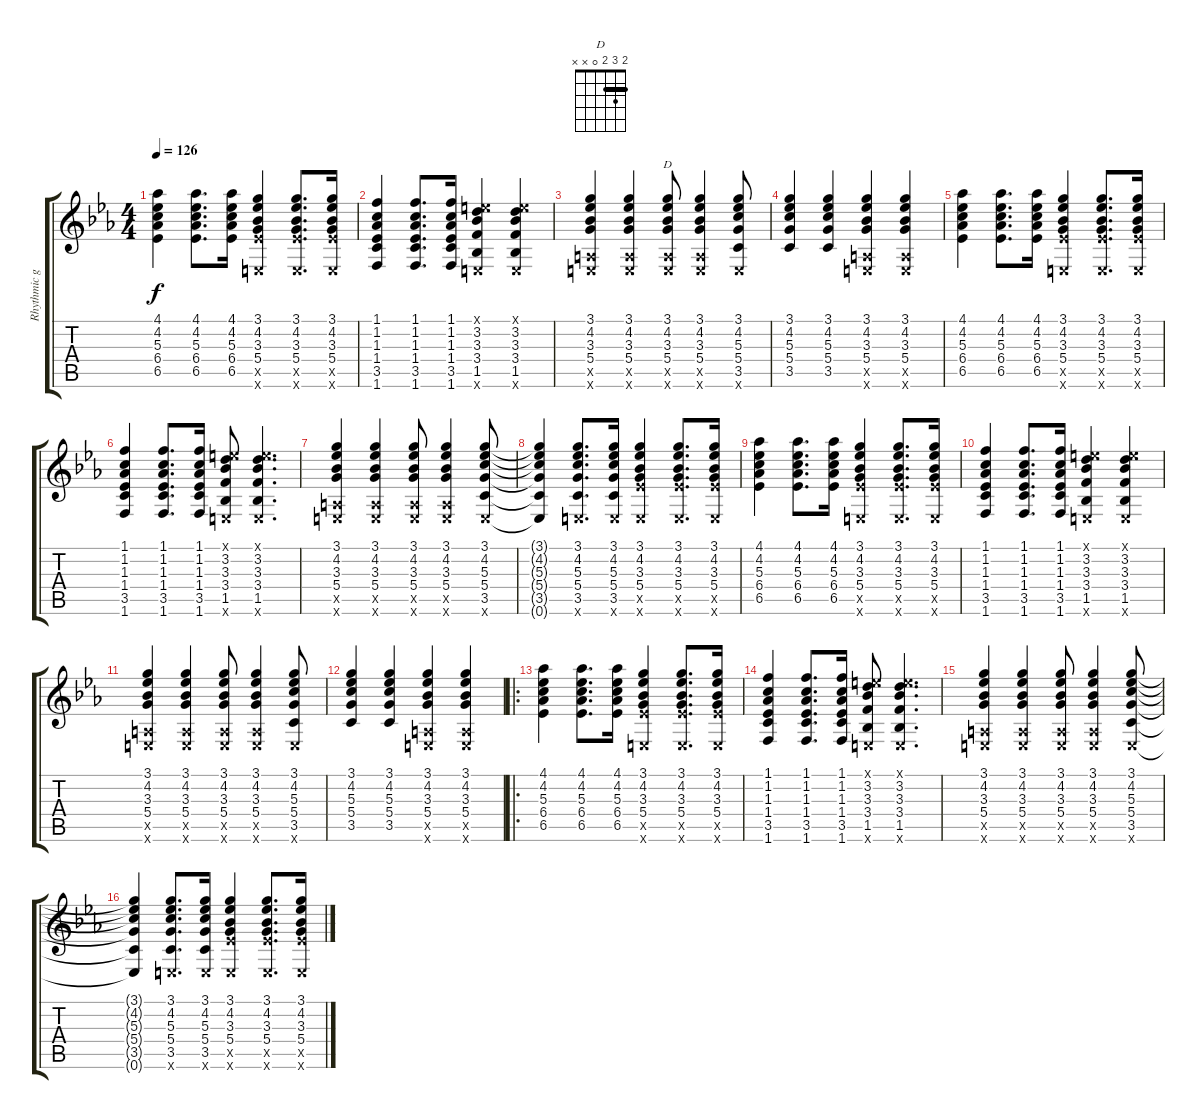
\track ("Rhythmic guitar" "Rhythmic g") {instrument distortionguitar}
\staff {score tabs}
\tuning (E4 B3 G3 D3 A2 E2) {hide}
\chord ("D" 2 3 2 0 x x) {barre 2}
\ts (4 4)
\tempo 126
\clef g2
\ks eb
(4.1 4.2 5.3 6.4 6.5).4{dy f} (4.1 4.2 5.3 6.4 6.5).8{d} (4.1 4.2 5.3 6.4 6.5).16 (3.1 4.2 3.3 5.4 6.5{x} 0.6{x}).4 (3.1 4.2 3.3 5.4 6.5{x} 0.6{x}).8{d} (3.1 4.2 3.3 5.4 6.5{x} 0.6{x}).16 |
(1.1 1.2 1.3 1.4 3.5 1.6).4 (1.1 1.2 1.3 1.4 3.5 1.6).8{d} (1.1 1.2 1.3 1.4 3.5 1.6).16 (0.1{x} 3.2 3.3 3.4 1.5 0.6{x}).4 (0.1{x} 3.2 3.3 3.4 1.5 0.6{x}).4 |
(3.1 4.2 3.3 5.4 0.5{x} 0.6{x}).4 (3.1 4.2 3.3 5.4 0.5{x} 0.6{x}).4 (3.1 4.2 3.3 5.4 0.5{x} 0.6{x}).8{ch "D"} (3.1 4.2 3.3 5.4 0.5{x} 0.6{x}).4 (3.1 4.2 5.3 5.4 3.5 0.6{x}).8 |
(3.1 4.2 5.3 5.4 3.5).4 (3.1 4.2 5.3 5.4 3.5).4 (3.1 4.2 3.3 5.4 0.5{x} 0.6{x}).4 (3.1 4.2 3.3 5.4 0.5{x} 0.6{x}).4 |
(4.1 4.2 5.3 6.4 6.5).4 (4.1 4.2 5.3 6.4 6.5).8{d} (4.1 4.2 5.3 6.4 6.5).16 (3.1 4.2 3.3 5.4 6.5{x} 0.6{x}).4 (3.1 4.2 3.3 5.4 6.5{x} 0.6{x}).8{d} (3.1 4.2 3.3 5.4 6.5{x} 0.6{x}).16 |
(1.1 1.2 1.3 1.4 3.5 1.6).4 (1.1 1.2 1.3 1.4 3.5 1.6).8{d} (1.1 1.2 1.3 1.4 3.5 1.6).16 (0.1{x} 3.2 3.3 3.4 1.5 0.6{x}).8 (0.1{x} 3.2 3.3 3.4 1.5 0.6{x}).4{d} |
(3.1 4.2 3.3 5.4 0.5{x} 0.6{x}).4 (3.1 4.2 3.3 5.4 0.5{x} 0.6{x}).4 (3.1 4.2 3.3 5.4 0.5{x} 0.6{x}).8 (3.1 4.2 3.3 5.4 0.5{x} 0.6{x}).4 (3.1 4.2 5.3 5.4 3.5 0.6{x}).8 |
(3.1{t} 4.2{t} 5.3{t} 5.4{t} 3.5{t} 0.6{t}).4 (3.1 4.2 5.3 5.4 3.5 0.6{x}).8{d} (3.1 4.2 5.3 5.4 3.5 0.6{x}).16 (3.1 4.2 3.3 5.4 6.5{x} 0.6{x}).4 (3.1 4.2 3.3 5.4 6.5{x} 0.6{x}).8{d} (3.1 4.2 3.3 5.4 6.5{x} 0.6{x}).16 |
(4.1 4.2 5.3 6.4 6.5).4 (4.1 4.2 5.3 6.4 6.5).8{d} (4.1 4.2 5.3 6.4 6.5).16 (3.1 4.2 3.3 5.4 6.5{x} 0.6{x}).4 (3.1 4.2 3.3 5.4 6.5{x} 0.6{x}).8{d} (3.1 4.2 3.3 5.4 6.5{x} 0.6{x}).16 |
(1.1 1.2 1.3 1.4 3.5 1.6).4 (1.1 1.2 1.3 1.4 3.5 1.6).8{d} (1.1 1.2 1.3 1.4 3.5 1.6).16 (0.1{x} 3.2 3.3 3.4 1.5 0.6{x}).4 (0.1{x} 3.2 3.3 3.4 1.5 0.6{x}).4 |
(3.1 4.2 3.3 5.4 0.5{x} 0.6{x}).4 (3.1 4.2 3.3 5.4 0.5{x} 0.6{x}).4 (3.1 4.2 3.3 5.4 0.5{x} 0.6{x}).8 (3.1 4.2 3.3 5.4 0.5{x} 0.6{x}).4 (3.1 4.2 5.3 5.4 3.5 0.6{x}).8 |
(3.1 4.2 5.3 5.4 3.5).4 (3.1 4.2 5.3 5.4 3.5).4 (3.1 4.2 3.3 5.4 0.5{x} 0.6{x}).4 (3.1 4.2 3.3 5.4 0.5{x} 0.6{x}).4 |
\ro
(4.1 4.2 5.3 6.4 6.5).4 (4.1 4.2 5.3 6.4 6.5).8{d} (4.1 4.2 5.3 6.4 6.5).16 (3.1 4.2 3.3 5.4 6.5{x} 0.6{x}).4 (3.1 4.2 3.3 5.4 6.5{x} 0.6{x}).8{d} (3.1 4.2 3.3 5.4 6.5{x} 0.6{x}).16 |
(1.1 1.2 1.3 1.4 3.5 1.6).4 (1.1 1.2 1.3 1.4 3.5 1.6).8{d} (1.1 1.2 1.3 1.4 3.5 1.6).16 (0.1{x} 3.2 3.3 3.4 1.5 0.6{x}).8 (0.1{x} 3.2 3.3 3.4 1.5 0.6{x}).4{d} |
(3.1 4.2 3.3 5.4 0.5{x} 0.6{x}).4 (3.1 4.2 3.3 5.4 0.5{x} 0.6{x}).4 (3.1 4.2 3.3 5.4 0.5{x} 0.6{x}).8 (3.1 4.2 3.3 5.4 0.5{x} 0.6{x}).4 (3.1 4.2 5.3 5.4 3.5 0.6{x}).8 |
(3.1{t} 4.2{t} 5.3{t} 5.4{t} 3.5{t} 0.6{t}).4 (3.1 4.2 5.3 5.4 3.5 0.6{x}).8{d} (3.1 4.2 5.3 5.4 3.5 0.6{x}).16 (3.1 4.2 3.3 5.4 6.5{x} 0.6{x}).4 (3.1 4.2 3.3 5.4 6.5{x} 0.6{x}).8{d} (3.1 4.2 3.3 5.4 6.5{x} 0.6{x}).16
